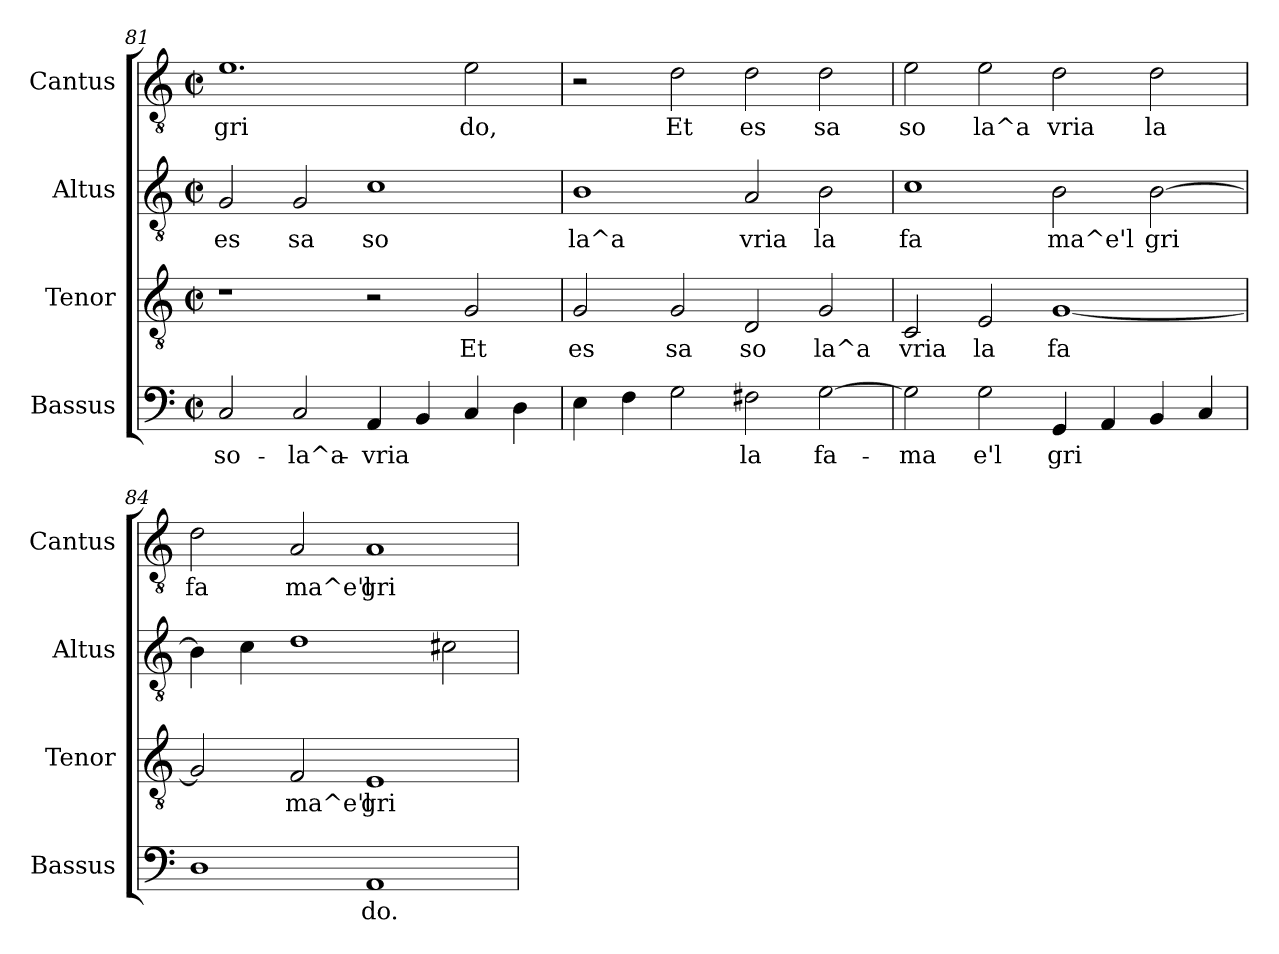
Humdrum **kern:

**kern	**text	**kern	**text	**kern	**text	**kern	**text
*part4	*part4	*part3	*part3	*part2	*part2	*part1	*part1
*staff4	*staff4	*staff3	*staff3	*staff2	*staff2	*staff1	*staff1
*I"Bassus	*	*I"Tenor	*	*I"Altus	*	*I"Cantus	*
*I'Bassus	*	*I'Tenor	*	*I'Altus	*	*I'Cantus	*
!!LO:PB:g=z
*clefF4	*	*clefGv2	*	*clefGv2	*	*clefGv2	*
*k[]	*	*k[]	*	*k[]	*	*k[]	*
*C:	*	*C:	*	*C:	*	*C:	*
*M2/2	*	*M2/2	*	*M2/2	*	*M2/2	*
*met(c|)	*	*met(c|)	*	*met(c|)	*	*met(c|)	*
=81	=81	=81	=81	=81	=81	=81	=81
!	!LO:LY:b:cj	!	!	!	!LO:LY:b:cj	!	!LO:LY:a:cj
2C/	so-	1r	.	2G/	es	1.e	gri
!	!LO:LY:b:cj	!	!	!	!LO:LY:b:cj	!	!
2C/	-la^a-	.	.	2G/	sa	.	.
!	!LO:LY:b:cj	!	!	!	!LO:LY:b:cj	!	!
4AA/	-vria	2r	.	1c	so	.	.
!	!LO:LY:b:cj	!	!	!	!	!	!
4BB/	.	.	.	.	.	.	.
!	!LO:LY:b:cj	!	!LO:LY:b:cj	!	!	!	!LO:LY:a:cj
4C/	.	2G/	Et	.	.	2e\	do,
!	!LO:LY:b:cj	!	!	!	!	!	!
4D\	.	.	.	.	.	.	.
=82	=82	=82	=82	=82	=82	=82	=82
!	!LO:LY:b:cj	!	!LO:LY:b:cj	!	!LO:LY:b:cj	!	!
4E\	.	2G/	es	1B	la^a	2r	.
!	!LO:LY:b:cj	!	!	!	!	!	!
4F\	.	.	.	.	.	.	.
!	!LO:LY:b:cj	!	!LO:LY:b:cj	!	!	!	!LO:LY:a:cj
2G\	.	2G/	sa	.	.	2d\	Et
!	!LO:LY:b:cj	!	!LO:LY:b:cj	!	!LO:LY:b:cj	!	!LO:LY:a:cj
2F#X\	la	2D/	so	2A/	vria	2d\	es
!	!LO:LY:b:cj	!	!LO:LY:b:cj	!	!LO:LY:b:cj	!	!LO:LY:a:cj
[>2G\	fa-	2G/	la^a	2B\	la	2d\	sa
=83	=83	=83	=83	=83	=83	=83	=83
!	!LO:LY:b:cj	!	!LO:LY:b:cj	!	!LO:LY:b:cj	!	!LO:LY:a:cj
2G\]	-ma	2C/	vria	1c	fa	2e\	so
!	!LO:LY:b:cj	!	!LO:LY:b:cj	!	!	!	!LO:LY:a:cj
2G\	e'l	2E/	la	.	.	2e\	la^a
!	!LO:LY:b:cj	!	!LO:LY:b:cj	!	!LO:LY:b:cj	!	!LO:LY:a:cj
4GG/	gri-	[<1G	fa	2B\	ma^e'l	2d\	vria
!	!LO:LY:b:cj	!	!	!	!	!	!
4AA/	--	.	.	.	.	.	.
!	!LO:LY:b:cj	!	!	!	!LO:LY:b:cj	!	!LO:LY:a:cj
4BB/	--	.	.	[>2B\	gri	2d\	la
!	!LO:LY:b:cj	!	!	!	!	!	!
4C/	--	.	.	.	.	.	.
=84	=84	=84	=84	=84	=84	=84	=84
!	!LO:LY:b:cj	!	!LO:LY:b:cj	!	!LO:LY:b:cj	!	!LO:LY:a:cj
1D	--	2G/]	.	4B\]	.	2d\	fa
!	!	!	!	!	!LO:LY:b:cj	!	!
.	.	.	.	4c\	.	.	.
!	!	!	!LO:LY:b:cj	!	!LO:LY:b:cj	!	!LO:LY:a:cj
.	.	2F/	ma^e'l	1d	.	2A/	ma^e'l
!	!LO:LY:b:cj	!	!LO:LY:b:cj	!	!	!	!LO:LY:a:cj
1AA	-do.	1E	gri	.	.	1A	gri
!	!	!	!	!	!LO:LY:b:cj	!	!
.	.	.	.	2c#\	.	.	.
=	=	=	=	=	=	=	=
*-	*-	*-	*-	*-	*-	*-	*-
